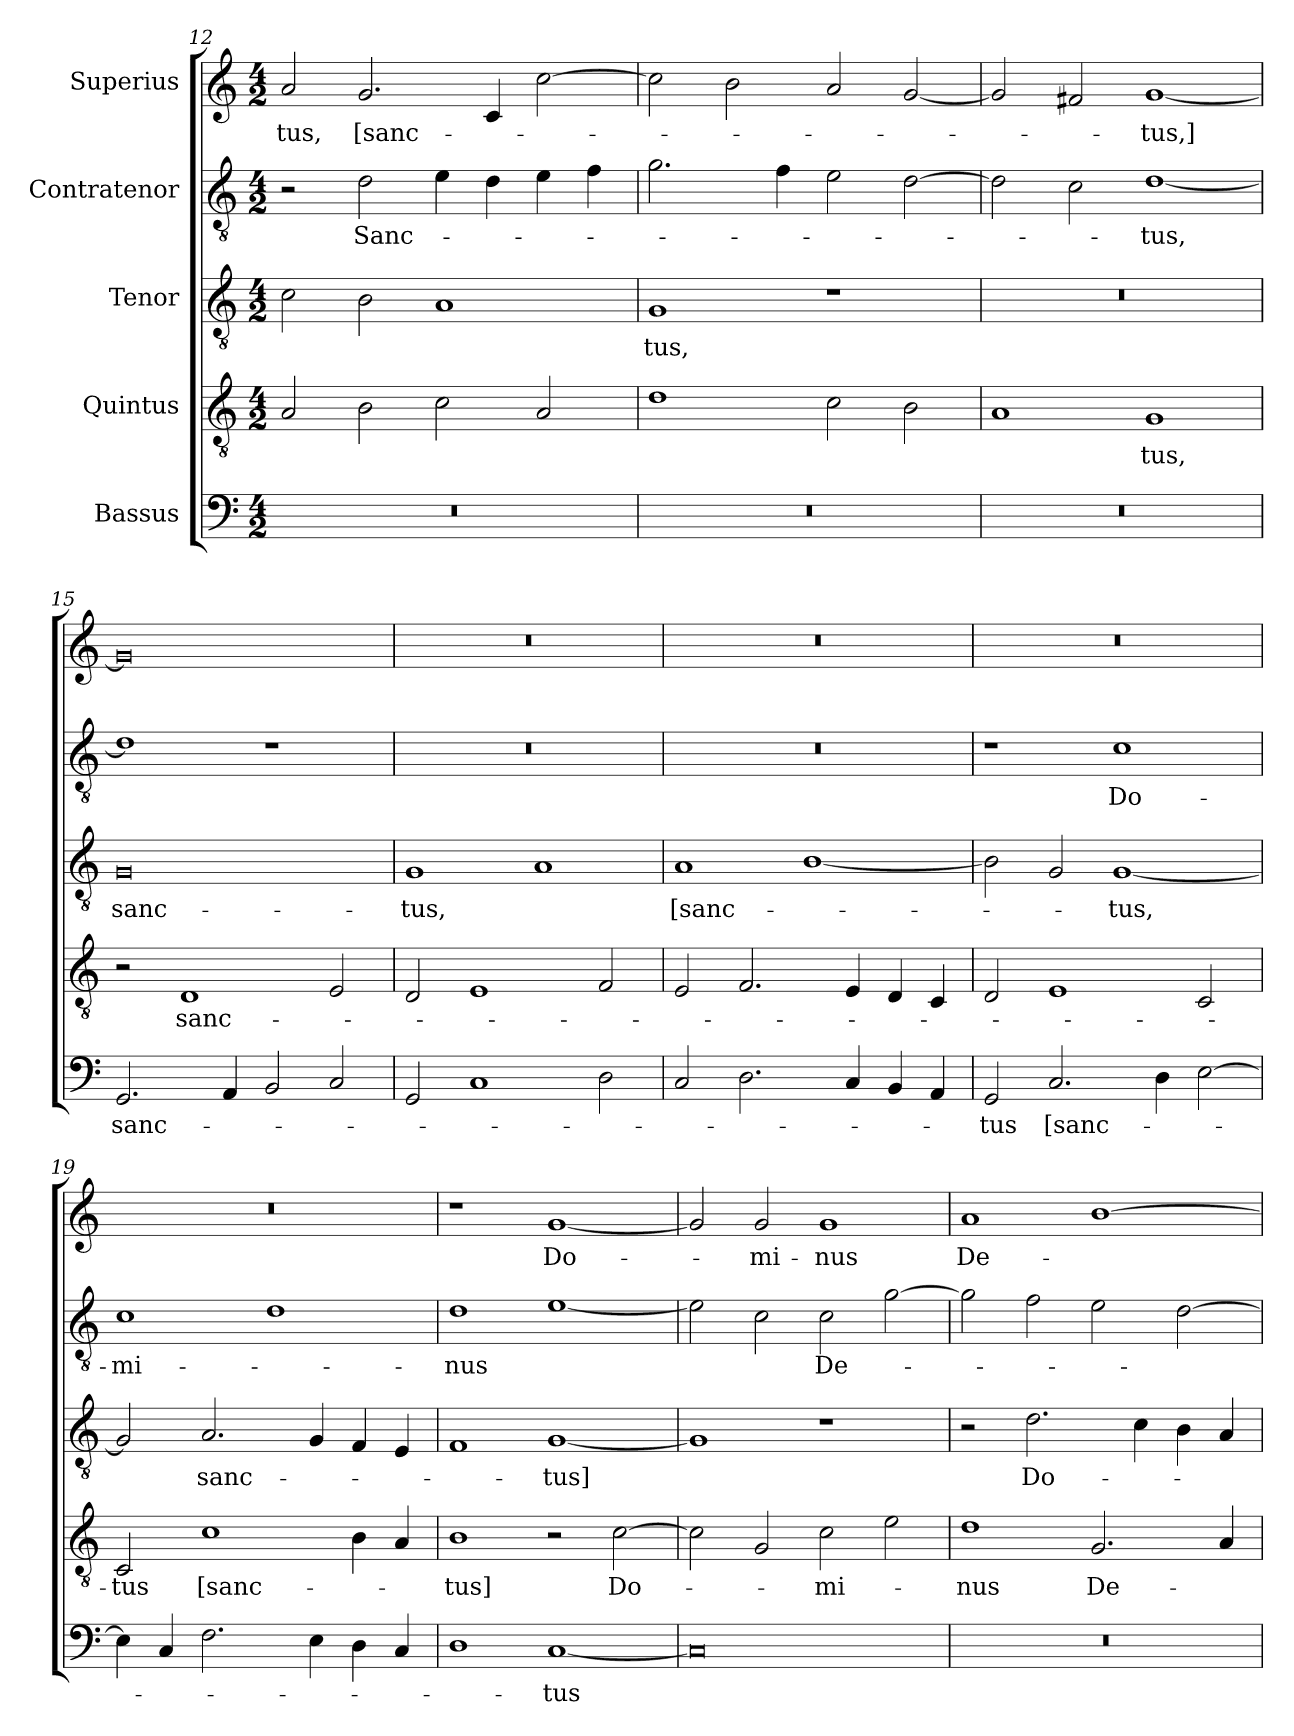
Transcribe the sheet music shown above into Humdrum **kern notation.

**kern	**text	**kern	**text	**kern	**text	**kern	**text	**kern	**text
*part5	*part5	*part4	*part4	*part3	*part3	*part2	*part2	*part1	*part1
*staff5	*staff5	*staff4	*staff4	*staff3	*staff3	*staff2	*staff2	*staff1	*staff1
*I"Bassus	*	*I"Quintus	*	*I"Tenor	*	*I"Contratenor	*	*I"Superius	*
*clefF4	*	*clefGv2	*	*clefGv2	*	*clefGv2	*	*clefG2	*
*k[]	*	*k[]	*	*k[]	*	*k[]	*	*k[]	*
*M4/2	*	*M4/2	*	*M4/2	*	*M4/2	*	*M4/2	*
=12	=12	=12	=12	=12	=12	=12	=12	=12	=12
0r	.	2A/	.	2c\	.	2r	.	2a/	-tus,
.	.	2B\	.	2B\	.	2d\	Sanc-	2.g/	[sanc-
.	.	2c\	.	1A/	.	4e\	.	.	.
.	.	.	.	.	.	4d\	.	4c/	.
.	.	2A/	.	.	.	4e\	.	[2cc\	.
.	.	.	.	.	.	4f\	.	.	.
=13	=13	=13	=13	=13	=13	=13	=13	=13	=13
0r	.	1d/	.	1G/	-tus,	2.g\	.	2cc\]	.
.	.	.	.	.	.	.	.	2b\	.
.	.	.	.	.	.	4f\	.	.	.
.	.	2c\	.	1r	.	2e\	.	2a/	.
.	.	2B\	.	.	.	[2d\	.	[2g/	.
=14	=14	=14	=14	=14	=14	=14	=14	=14	=14
0r	.	1A/	.	0r	.	2d\]	.	2g/]	.
.	.	.	.	.	.	2c\	.	2f#X/	.
.	.	1G/	-tus,	.	.	[1d/	-tus,	[1g/	-tus,]
=15	=15	=15	=15	=15	=15	=15	=15	=15	=15
2.GG/	sanc-	2r	.	0G/	sanc-	1d/]	.	0g/]	.
.	.	1D/	sanc-	.	.	.	.	.	.
4AA/	.	.	.	.	.	.	.	.	.
2BB/	.	.	.	.	.	1r	.	.	.
2C/	.	2E/	.	.	.	.	.	.	.
=16	=16	=16	=16	=16	=16	=16	=16	=16	=16
2GG/	.	2D/	.	1G/	-tus,	0r	.	0r	.
1C/	.	1E/	.	.	.	.	.	.	.
.	.	.	.	1A/	.	.	.	.	.
2D\	.	2F/	.	.	.	.	.	.	.
=17	=17	=17	=17	=17	=17	=17	=17	=17	=17
2C/	.	2E/	.	1A/	[sanc-	0r	.	0r	.
2.D\	.	2.F/	.	.	.	.	.	.	.
.	.	.	.	[1B/	.	.	.	.	.
4C/	.	4E/	.	.	.	.	.	.	.
4BB/	.	4D/	.	.	.	.	.	.	.
4AA/	.	4C/	.	.	.	.	.	.	.
=18	=18	=18	=18	=18	=18	=18	=18	=18	=18
2GG/	-tus	2D/	.	2B\]	.	1r	.	0r	.
2.C/	[sanc-	1E/	.	2G/	.	.	.	.	.
.	.	.	.	[1G/	-tus,	1c/	Do-	.	.
4D\	.	.	.	.	.	.	.	.	.
[2E\	.	2C/	.	.	.	.	.	.	.
=19	=19	=19	=19	=19	=19	=19	=19	=19	=19
4E\]	.	2C/	-tus	2G/]	.	1c/	-mi-	0r	.
4C/	.	.	.	.	.	.	.	.	.
2.F\	.	1c/	[sanc-	2.A/	sanc-	.	.	.	.
.	.	.	.	.	.	1d/	.	.	.
4E\	.	.	.	4G/	.	.	.	.	.
4D\	.	4B\	.	4F/	.	.	.	.	.
4C/	.	4A/	.	4E/	.	.	.	.	.
=20	=20	=20	=20	=20	=20	=20	=20	=20	=20
1D\	.	1B\	-tus]	1F/	.	1d/	-nus	1r	.
[1C/	-tus	2r	.	[1G/	-tus]	[1e/	.	[1g/	Do-
.	.	[2c\	Do-	.	.	.	.	.	.
=21	=21	=21	=21	=21	=21	=21	=21	=21	=21
0C/]	.	2c\]	.	1G/]	.	2e\]	.	2g/]	.
.	.	2G/	.	.	.	2c\	.	2g/	-mi-
.	.	2c\	-mi-	1r	.	2c\	De-	1g/	-nus
.	.	2e\	.	.	.	[2g\	.	.	.
=22	=22	=22	=22	=22	=22	=22	=22	=22	=22
0r	.	1d\	-nus	2r	.	2g\]	.	1a/	De-
.	.	.	.	2.d\	Do-	2f\	.	.	.
.	.	2.G/	De-	.	.	2e\	.	[1b\	.
.	.	.	.	4c\	.	.	.	.	.
.	.	.	.	4B\	.	[2d\	.	.	.
.	.	4A/	.	4A/	.	.	.	.	.
=	=	=	=	=	=	=	=	=	=
*-	*-	*-	*-	*-	*-	*-	*-	*-	*-
